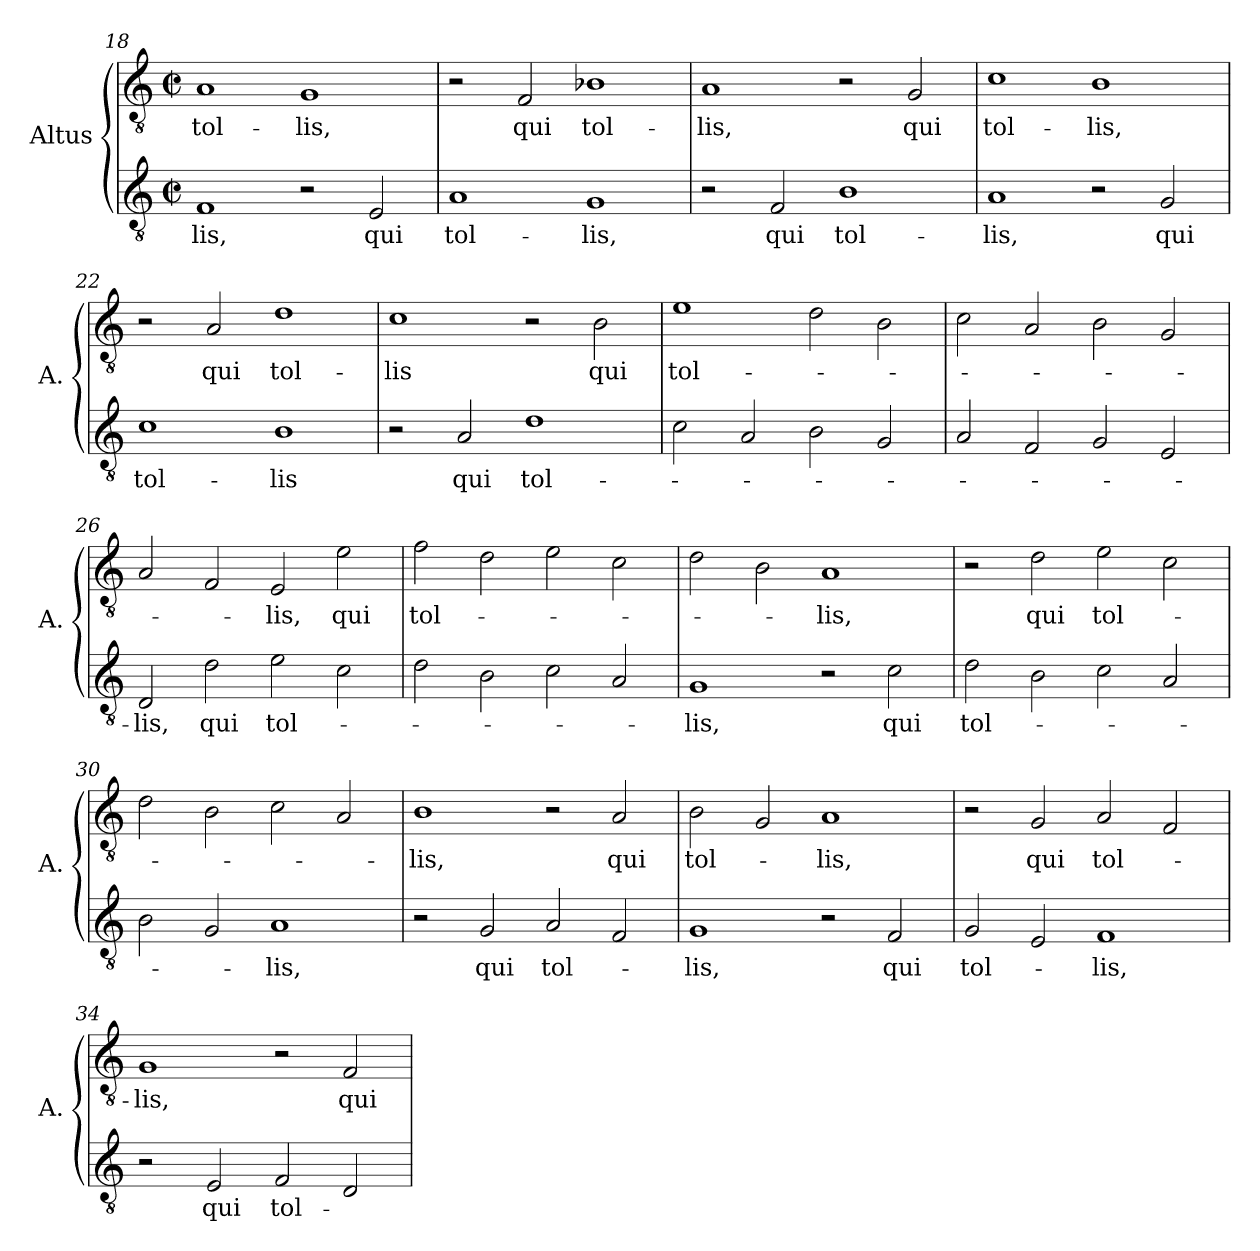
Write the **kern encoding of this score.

**kern	**text	**kern	**text
*part1	*part1	*part1	*part1
*staff2	*staff2	*staff1	*staff1
*I"Altus	*	*	*
*I'A.	*	*	*
*clefGv2	*	*clefGv2	*
*k[]	*	*k[]	*
*M2/2	*	*M2/2	*
*met(c|)	*	*met(c|)	*
=18	=18	=18	=18
1F	-lis,	1A	tol-
2r	.	1G	-lis,
2E/	qui	.	.
=19	=19	=19	=19
1A	tol-	2r	.
.	.	2F/	qui
1G	-lis,	1B-X	tol-
=20	=20	=20	=20
2r	.	1A	-lis,
2F/	qui	.	.
1B	tol-	2r	.
.	.	2G/	qui
=21	=21	=21	=21
1A	-lis,	1c	tol-
2r	.	1B	-lis,
2G/	qui	.	.
=22	=22	=22	=22
1c	tol-	2r	.
.	.	2A/	qui
1B	-lis	1d	tol-
=23	=23	=23	=23
2r	.	1c	-lis
2A/	qui	.	.
1d	tol-	2r	.
.	.	2B\	qui
!!LO:LB:g=z
=24	=24	=24	=24
2c\	.	1e	tol-
2A/	.	.	.
2B\	.	2d\	.
2G/	.	2B\	.
=25	=25	=25	=25
2A/	.	2c\	.
2F/	.	2A/	.
2G/	.	2B\	.
2E/	.	2G/	.
=26	=26	=26	=26
2D/	-lis,	2A/	.
2d\	qui	2F/	.
2e\	tol-	2E/	-lis,
2c\	.	2e\	qui
=27	=27	=27	=27
2d\	.	2f\	tol-
2B\	.	2d\	.
2c\	.	2e\	.
2A/	.	2c\	.
=28	=28	=28	=28
1G	-lis,	2d\	.
.	.	2B\	.
2r	.	1A	-lis,
2c\	qui	.	.
=29	=29	=29	=29
2d\	tol-	2r	.
2B\	.	2d\	qui
2c\	.	2e\	tol-
2A/	.	2c\	.
=30	=30	=30	=30
2B\	.	2d\	.
2G/	.	2B\	.
1A	-lis,	2c\	.
.	.	2A/	.
!!LO:LB:g=z
=31	=31	=31	=31
2r	.	1B	-lis,
2G/	qui	.	.
2A/	tol-	2r	.
2F/	.	2A/	qui
=32	=32	=32	=32
1G	-lis,	2B\	tol-
.	.	2G/	.
2r	.	1A	-lis,
2F/	qui	.	.
=33	=33	=33	=33
2G/	tol-	2r	.
2E/	.	2G/	qui
1F	-lis,	2A/	tol-
.	.	2F/	.
=34	=34	=34	=34
2r	.	1G	-lis,
2E/	qui	.	.
2F/	tol-	2r	.
2D/	.	2F/	qui
=	=	=	=
*-	*-	*-	*-
